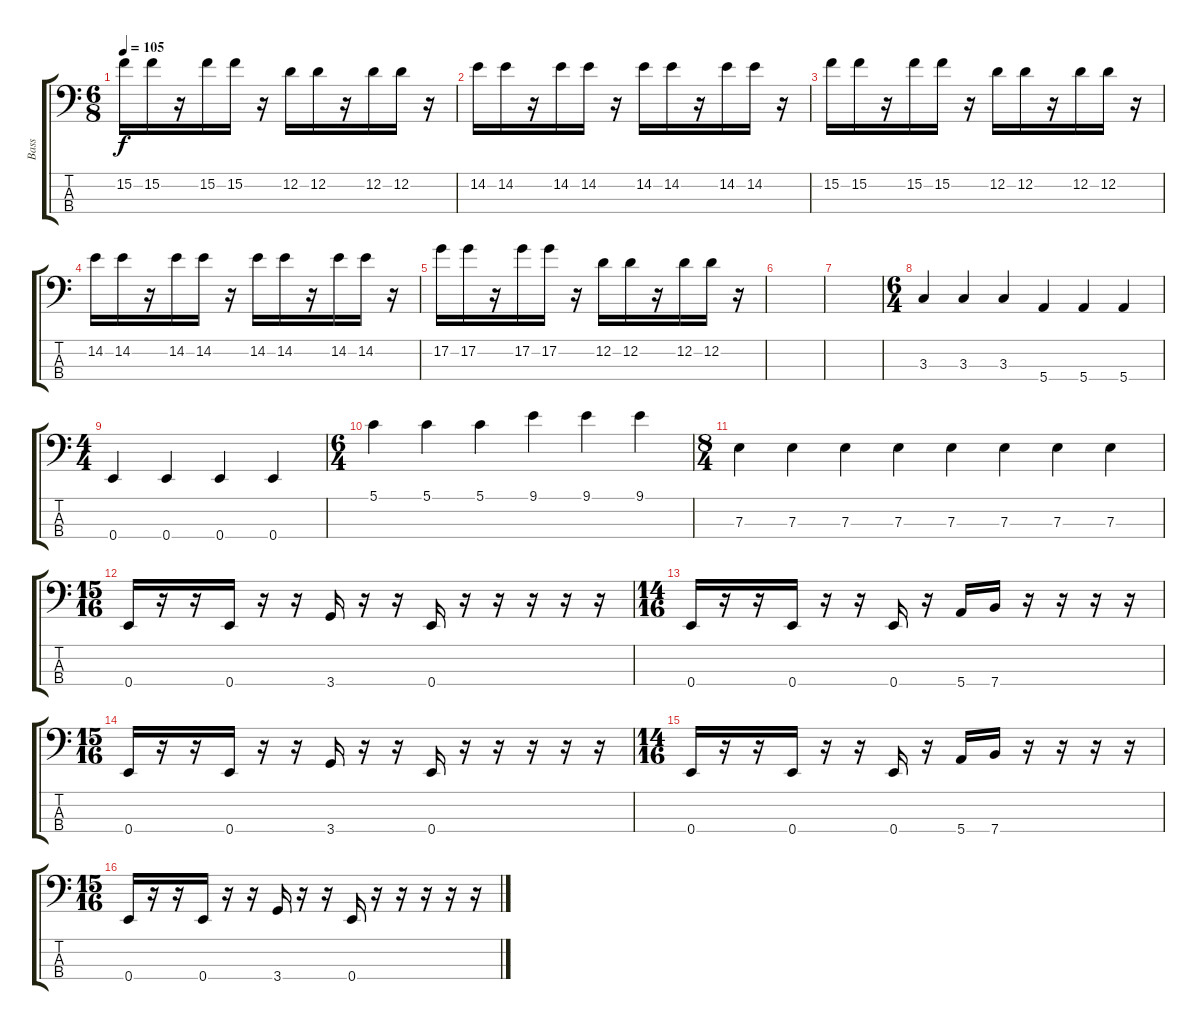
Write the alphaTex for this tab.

\track ("Bass" "Bass") {instrument electricbassfinger}
\staff {score tabs}
\tuning (G2 D2 A1 E1) {hide}
\ts (6 8)
\tempo 105
\clef f4
\ks c
15.2.16{dy f} 15.2.16 r.16 15.2.16 15.2.16 r.16 12.2.16 12.2.16 r.16 12.2.16 12.2.16 r.16 |
14.2.16 14.2.16 r.16 14.2.16 14.2.16 r.16 14.2.16 14.2.16 r.16 14.2.16 14.2.16 r.16 |
15.2.16 15.2.16 r.16 15.2.16 15.2.16 r.16 12.2.16 12.2.16 r.16 12.2.16 12.2.16 r.16 |
14.2.16 14.2.16 r.16 14.2.16 14.2.16 r.16 14.2.16 14.2.16 r.16 14.2.16 14.2.16 r.16 |
17.2.16 17.2.16 r.16 17.2.16 17.2.16 r.16 12.2.16 12.2.16 r.16 12.2.16 12.2.16 r.16 |
|
|
\ts (6 4)
3.3.4 3.3.4 3.3.4 5.4.4 5.4.4 5.4.4 |
\ts (4 4)
0.4.4 0.4.4 0.4.4 0.4.4 |
\ts (6 4)
5.1.4 5.1.4 5.1.4 9.1.4 9.1.4 9.1.4 |
\ts (8 4)
7.3.4 7.3.4 7.3.4 7.3.4 7.3.4 7.3.4 7.3.4 7.3.4 |
\ts (15 16)
0.4.16 r.16 r.16 0.4.16 r.16 r.16 3.4.16 r.16 r.16 0.4.16 r.16 r.16 r.16 r.16 r.16 |
\ts (14 16)
0.4.16 r.16 r.16 0.4.16 r.16 r.16 0.4.16 r.16 5.4.16 7.4.16 r.16 r.16 r.16 r.16 |
\ts (15 16)
0.4.16 r.16 r.16 0.4.16 r.16 r.16 3.4.16 r.16 r.16 0.4.16 r.16 r.16 r.16 r.16 r.16 |
\ts (14 16)
0.4.16 r.16 r.16 0.4.16 r.16 r.16 0.4.16 r.16 5.4.16 7.4.16 r.16 r.16 r.16 r.16 |
\ts (15 16)
0.4.16 r.16 r.16 0.4.16 r.16 r.16 3.4.16 r.16 r.16 0.4.16 r.16 r.16 r.16 r.16 r.16
